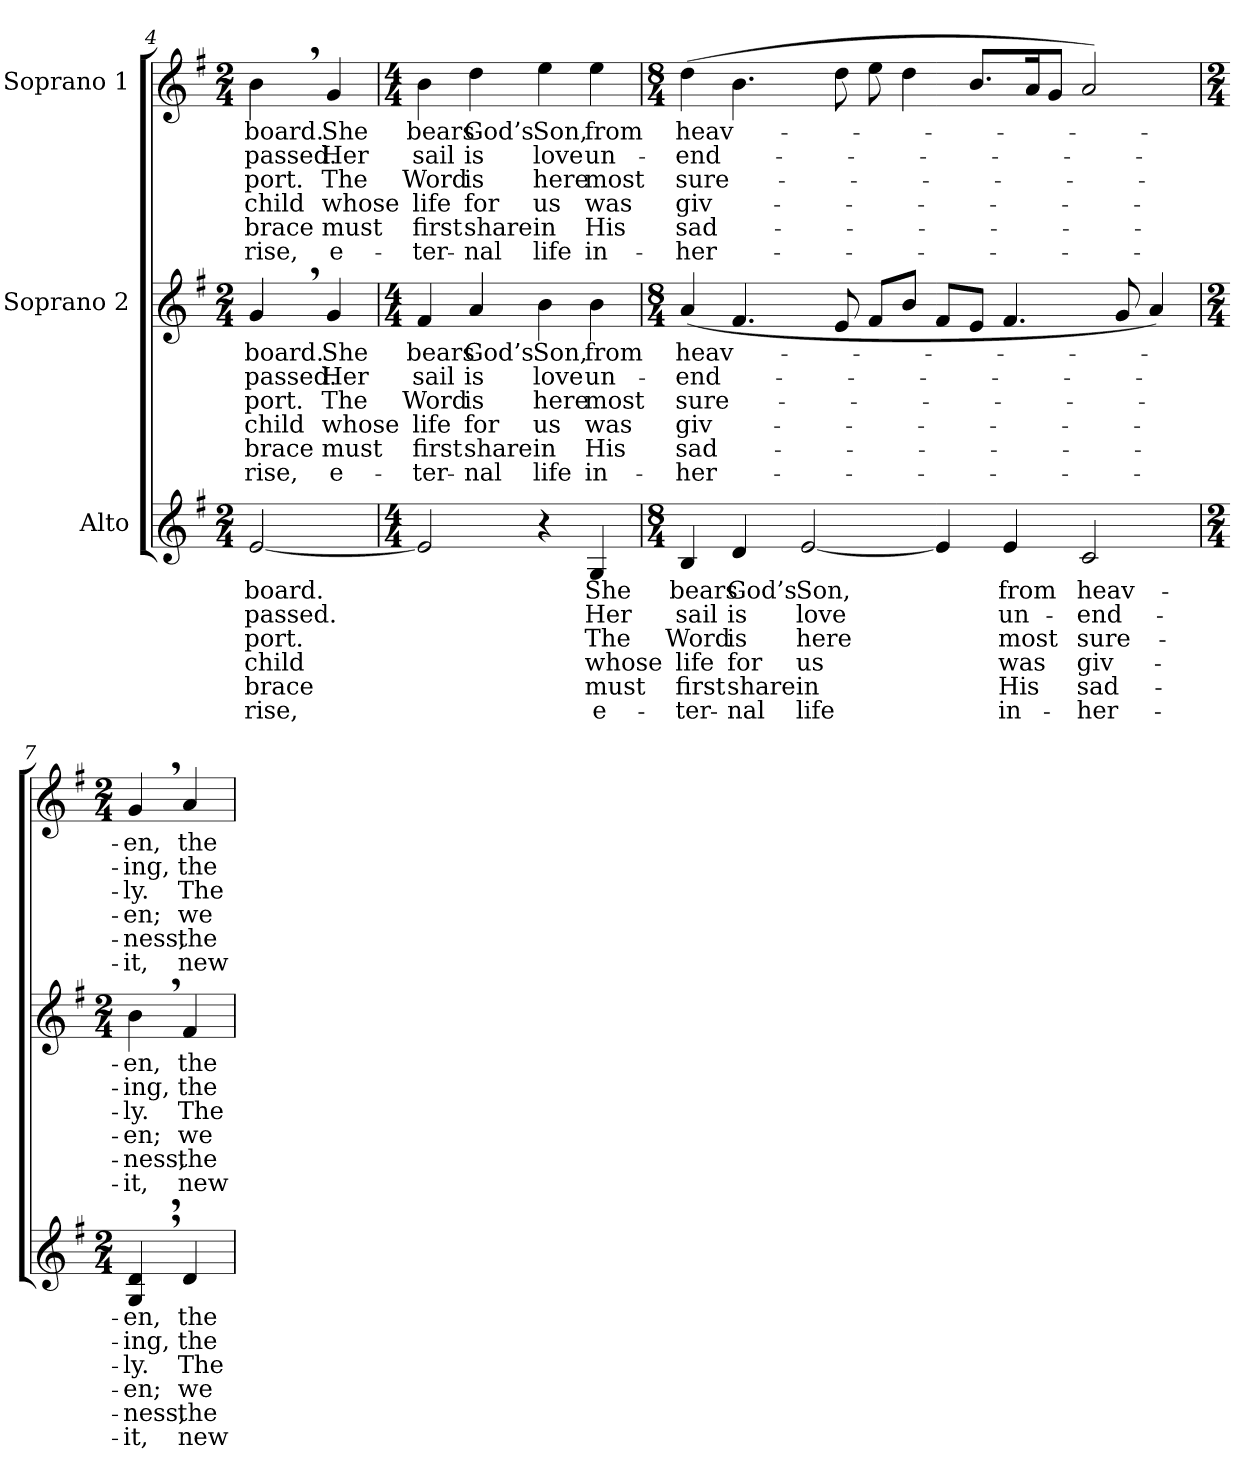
**kern	**text	**text	**text	**text	**text	**text	**kern	**text	**text	**text	**text	**text	**text	**kern	**text	**text	**text	**text	**text	**text
*part3	*part3	*part3	*part3	*part3	*part3	*part3	*part2	*part2	*part2	*part2	*part2	*part2	*part2	*part1	*part1	*part1	*part1	*part1	*part1	*part1
*staff3	*staff3	*staff3	*staff3	*staff3	*staff3	*staff3	*staff2	*staff2	*staff2	*staff2	*staff2	*staff2	*staff2	*staff1	*staff1	*staff1	*staff1	*staff1	*staff1	*staff1
*I"Alto	*	*	*	*	*	*	*I"Soprano 2	*	*	*	*	*	*	*I"Soprano 1	*	*	*	*	*	*
*clefG2	*	*	*	*	*	*	*clefG2	*	*	*	*	*	*	*clefG2	*	*	*	*	*	*
*k[f#]	*	*	*	*	*	*	*k[f#]	*	*	*	*	*	*	*k[f#]	*	*	*	*	*	*
*e:	*	*	*	*	*	*	*e:	*	*	*	*	*	*	*e:	*	*	*	*	*	*
*M2/4	*	*	*	*	*	*	*M2/4	*	*	*	*	*	*	*M2/4	*	*	*	*	*	*
=4	=4	=4	=4	=4	=4	=4	=4	=4	=4	=4	=4	=4	=4	=4	=4	=4	=4	=4	=4	=4
!	!LO:LY:b	!LO:LY:b	!LO:LY:b	!LO:LY:b	!LO:LY:b	!LO:LY:b	!	!	!	!	!	!	!	!	!	!	!	!	!	!
!	!	!	!	!	!	!	!	!LO:LY:b	!LO:LY:b	!LO:LY:b	!LO:LY:b	!LO:LY:b	!LO:LY:b	!	!	!	!	!	!	!
!	!	!	!	!	!	!	!	!	!	!	!	!	!	!	!LO:LY:b	!LO:LY:b	!LO:LY:b	!LO:LY:b	!LO:LY:b	!LO:LY:b
[2e/	board.	-passed.	port.	child	-brace	rise,	4g,>/	board.	-passed.	port.	child	-brace	rise,	4b,>\	board.	-passed.	port.	child	-brace	rise,
!	!	!	!	!	!	!	!	!LO:LY:b	!LO:LY:b	!LO:LY:b	!LO:LY:b	!LO:LY:b	!LO:LY:b	!	!	!	!	!	!	!
!	!	!	!	!	!	!	!	!	!	!	!	!	!	!	!LO:LY:b	!LO:LY:b	!LO:LY:b	!LO:LY:b	!LO:LY:b	!LO:LY:b
.	.	.	.	.	.	.	4g/	She	Her	The	whose	must	e-	4g/	She	Her	The	whose	must	e-
=5	=5	=5	=5	=5	=5	=5	=5	=5	=5	=5	=5	=5	=5	=5	=5	=5	=5	=5	=5	=5
*M4/4	*	*	*	*	*	*	*M4/4	*	*	*	*	*	*	*M4/4	*	*	*	*	*	*
!	!	!	!	!	!	!	!	!LO:LY:b	!LO:LY:b	!LO:LY:b	!LO:LY:b	!LO:LY:b	!LO:LY:b	!	!	!	!	!	!	!
!	!	!	!	!	!	!	!	!	!	!	!	!	!	!	!LO:LY:b	!LO:LY:b	!LO:LY:b	!LO:LY:b	!LO:LY:b	!LO:LY:b
2e/]	.	.	.	.	.	.	4f#/	bears	sail	Word	life	first	-ter-	4b\	bears	sail	Word	life	first	-ter-
!	!	!	!	!	!	!	!	!LO:LY:b	!LO:LY:b	!LO:LY:b	!LO:LY:b	!LO:LY:b	!LO:LY:b	!	!	!	!	!	!	!
!	!	!	!	!	!	!	!	!	!	!	!	!	!	!	!LO:LY:b	!LO:LY:b	!LO:LY:b	!LO:LY:b	!LO:LY:b	!LO:LY:b
.	.	.	.	.	.	.	4a/	God’s	is	is	for	share	-nal	4dd\	God’s	is	is	for	share	-nal
!	!	!	!	!	!	!	!	!LO:LY:b	!LO:LY:b	!LO:LY:b	!LO:LY:b	!LO:LY:b	!LO:LY:b	!	!	!	!	!	!	!
!	!	!	!	!	!	!	!	!	!	!	!	!	!	!	!LO:LY:b	!LO:LY:b	!LO:LY:b	!LO:LY:b	!LO:LY:b	!LO:LY:b
4r	.	.	.	.	.	.	4b\	Son,	love	here	us	in	life	4ee\	Son,	love	here	us	in	life
!	!LO:LY:b	!LO:LY:b	!LO:LY:b	!LO:LY:b	!LO:LY:b	!LO:LY:b	!	!	!	!	!	!	!	!	!	!	!	!	!	!
!	!	!	!	!	!	!	!	!LO:LY:b	!LO:LY:b	!LO:LY:b	!LO:LY:b	!LO:LY:b	!LO:LY:b	!	!	!	!	!	!	!
!	!	!	!	!	!	!	!	!	!	!	!	!	!	!	!LO:LY:b	!LO:LY:b	!LO:LY:b	!LO:LY:b	!LO:LY:b	!LO:LY:b
4G/	She	Her	The	whose	must	e-	4b\	from	un-	most	was	His	in-	4ee\	from	un-	most	was	His	in-
!!LO:PB:g=z
=6	=6	=6	=6	=6	=6	=6	=6	=6	=6	=6	=6	=6	=6	=6	=6	=6	=6	=6	=6	=6
*M8/4	*	*	*	*	*	*	*M8/4	*	*	*	*	*	*	*M8/4	*	*	*	*	*	*
!	!LO:LY:b	!LO:LY:b	!LO:LY:b	!LO:LY:b	!LO:LY:b	!LO:LY:b	!	!	!	!	!	!	!	!	!	!	!	!	!	!
!	!	!	!	!	!	!	!	!LO:LY:b	!LO:LY:b	!LO:LY:b	!LO:LY:b	!LO:LY:b	!LO:LY:b	!	!	!	!	!	!	!
!	!	!	!	!	!	!	!	!	!	!	!	!	!	!	!LO:LY:b	!LO:LY:b	!LO:LY:b	!LO:LY:b	!LO:LY:b	!LO:LY:b
4B/	bears	sail	Word	life	first	-ter-	(<4a/	heav-	-end-	sure-	giv-	sad-	-her-	(>4dd\	heav-	-end-	sure-	giv-	sad-	-her-
!	!LO:LY:b	!LO:LY:b	!LO:LY:b	!LO:LY:b	!LO:LY:b	!LO:LY:b	!	!	!	!	!	!	!	!	!	!	!	!	!	!
4d/	God’s	is	is	for	share	-nal	4.f#/	.	.	.	.	.	.	4.b\	.	.	.	.	.	.
!	!LO:LY:b	!LO:LY:b	!LO:LY:b	!LO:LY:b	!LO:LY:b	!LO:LY:b	!	!	!	!	!	!	!	!	!	!	!	!	!	!
[2e/	Son,	love	here	us	in	life	.	.	.	.	.	.	.	.	.	.	.	.	.	.
.	.	.	.	.	.	.	8e/	.	.	.	.	.	.	8dd\	.	.	.	.	.	.
.	.	.	.	.	.	.	8f#/L	.	.	.	.	.	.	8ee\	.	.	.	.	.	.
.	.	.	.	.	.	.	8b/J	.	.	.	.	.	.	4dd\	.	.	.	.	.	.
4e/]	.	.	.	.	.	.	8f#/L	.	.	.	.	.	.	.	.	.	.	.	.	.
.	.	.	.	.	.	.	8e/J	.	.	.	.	.	.	8.b/L	.	.	.	.	.	.
!	!LO:LY:b	!LO:LY:b	!LO:LY:b	!LO:LY:b	!LO:LY:b	!LO:LY:b	!	!	!	!	!	!	!	!	!	!	!	!	!	!
4e/	from	un-	most	was	His	in-	4.f#/	.	.	.	.	.	.	.	.	.	.	.	.	.
.	.	.	.	.	.	.	.	.	.	.	.	.	.	16a/k	.	.	.	.	.	.
.	.	.	.	.	.	.	.	.	.	.	.	.	.	8g/J	.	.	.	.	.	.
!	!LO:LY:b	!LO:LY:b	!LO:LY:b	!LO:LY:b	!LO:LY:b	!LO:LY:b	!	!	!	!	!	!	!	!	!	!	!	!	!	!
2c/	heav-	-end-	sure-	giv-	sad-	-her-	.	.	.	.	.	.	.	2a/)	.	.	.	.	.	.
.	.	.	.	.	.	.	8g/	.	.	.	.	.	.	.	.	.	.	.	.	.
.	.	.	.	.	.	.	4a/)	.	.	.	.	.	.	.	.	.	.	.	.	.
=7	=7	=7	=7	=7	=7	=7	=7	=7	=7	=7	=7	=7	=7	=7	=7	=7	=7	=7	=7	=7
*M2/4	*	*	*	*	*	*	*M2/4	*	*	*	*	*	*	*M2/4	*	*	*	*	*	*
!	!LO:LY:b	!LO:LY:b	!LO:LY:b	!LO:LY:b	!LO:LY:b	!LO:LY:b	!	!	!	!	!	!	!	!	!	!	!	!	!	!
!	!	!	!	!	!	!	!	!LO:LY:b	!LO:LY:b	!LO:LY:b	!LO:LY:b	!LO:LY:b	!LO:LY:b	!	!	!	!	!	!	!
!	!	!	!	!	!	!	!	!	!	!	!	!	!	!	!LO:LY:b	!LO:LY:b	!LO:LY:b	!LO:LY:b	!LO:LY:b	!LO:LY:b
4G/,> 4d/,>	-en,	-ing,	-ly.	-en;	-ness,	-it,	4b,>\	-en,	-ing,	-ly.	-en;	-ness,	-it,	4g,>/	-en,	-ing,	-ly.	-en;	-ness,	-it,
!	!LO:LY:b	!LO:LY:b	!LO:LY:b	!LO:LY:b	!LO:LY:b	!LO:LY:b	!	!	!	!	!	!	!	!	!	!	!	!	!	!
!	!	!	!	!	!	!	!	!LO:LY:b	!LO:LY:b	!LO:LY:b	!LO:LY:b	!LO:LY:b	!LO:LY:b	!	!	!	!	!	!	!
!	!	!	!	!	!	!	!	!	!	!	!	!	!	!	!LO:LY:b	!LO:LY:b	!LO:LY:b	!LO:LY:b	!LO:LY:b	!LO:LY:b
4d/	the	the	The	we	the	new	4f#/	the	the	The	we	the	new	4a/	the	the	The	we	the	new
=	=	=	=	=	=	=	=	=	=	=	=	=	=	=	=	=	=	=	=	=
*-	*-	*-	*-	*-	*-	*-	*-	*-	*-	*-	*-	*-	*-	*-	*-	*-	*-	*-	*-	*-
